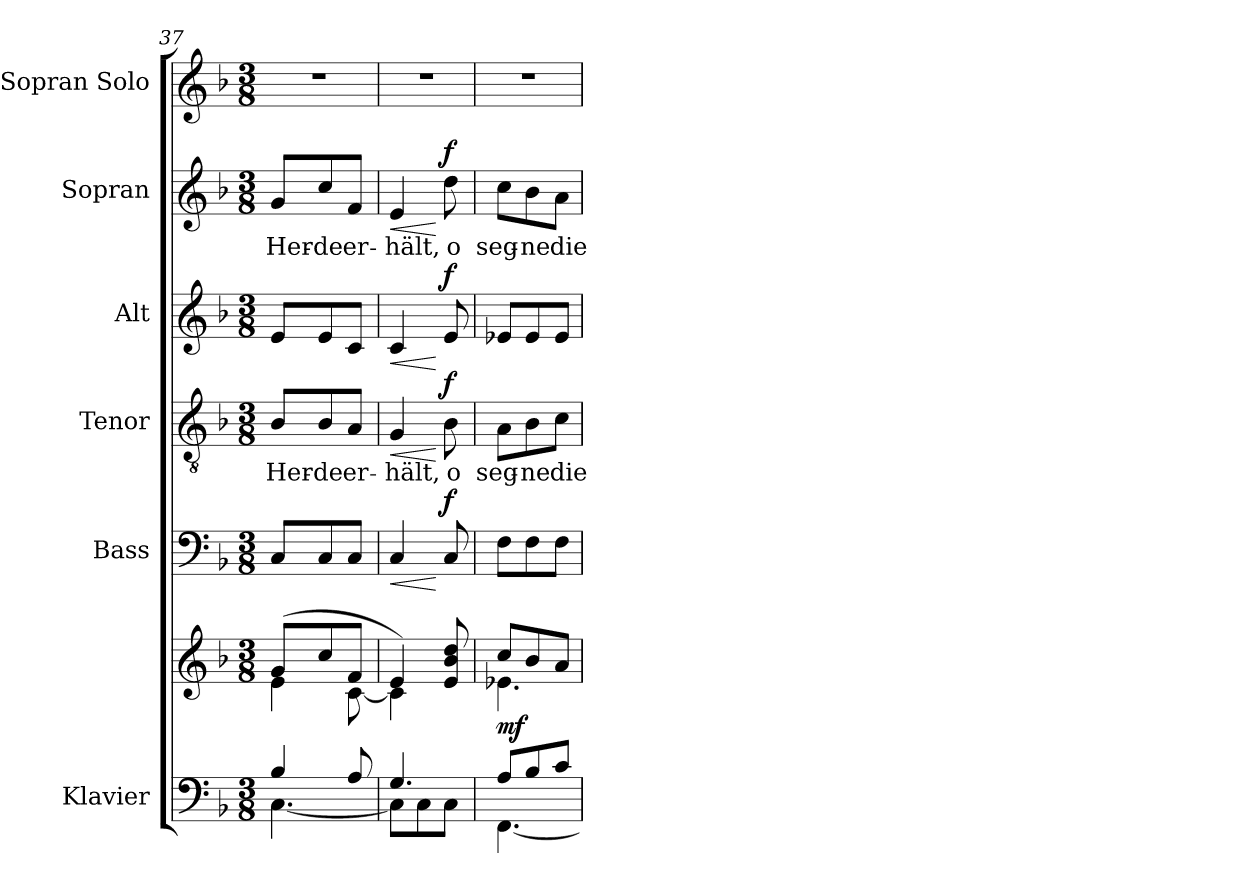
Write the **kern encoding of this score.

**kern	**kern	**dynam	**kern	**dynam	**kern	**text	**dynam	**kern	**dynam	**kern	**text	**dynam	**kern
*part6	*part6	*part6	*part5	*part5	*part4	*part4	*part4	*part3	*part3	*part2	*part2	*part2	*part1
*staff7	*staff6	*staff6/7	*staff5	*staff5	*staff4	*staff4	*staff4	*staff3	*staff3	*staff2	*staff2	*staff2	*staff1
*I"Klavier	*	*	*I"Bass	*	*I"Tenor	*	*	*I"Alt	*	*I"Sopran	*	*	*I"Sopran Solo
*	*	*	*I'B	*	*I'T	*	*	*I'A	*	*I'S	*	*	*
!!LO:PB:g=z
*clefF4	*clefG2	*	*clefF4	*	*clefGv2	*	*	*clefG2	*	*clefG2	*	*	*clefG2
*k[b-]	*k[b-]	*	*k[b-]	*	*k[b-]	*	*	*k[b-]	*	*k[b-]	*	*	*k[b-]
*M3/8	*M3/8	*	*M3/8	*	*M3/8	*	*	*M3/8	*	*M3/8	*	*	*M3/8
=37	=37	=37	=37	=37	=37	=37	=37	=37	=37	=37	=37	=37	=37
*^	*^	*	*	*	*	*	*	*	*	*	*	*	*
!	!	!	!	!	!	!	!	!LO:LY:b	!	!	!	!	!LO:LY:b	!	!
4B-/	[4.C\	(8g/L	4e\	.	8C/L	.	8B-/L	Her-	.	8e/L	.	8g/L	Her-	.	4.r
!	!	!	!	!	!	!	!	!LO:LY:b	!	!	!	!	!LO:LY:b	!	!
.	.	8cc/	.	.	8C/	.	8B-/	-de	.	8e/	.	8cc/	-de	.	.
!	!	!	!	!	!	!	!	!LO:LY:b	!	!	!	!	!LO:LY:b	!	!
8A/	.	8f/J	[8c\	.	8C/J	.	8A/J	er-	.	8c/J	.	8f/J	er-	.	.
=38	=38	=38	=38	=38	=38	=38	=38	=38	=38	=38	=38	=38	=38	=38	=38
!	!	!	!	!	!	!LO:HP:b	!	!LO:LY:b	!LO:HP:b	!	!LO:HP:b	!	!LO:LY:b	!LO:HP:b	!
4.G/	8C\L]	4e/)	4c\]	.	4C/	<	4G/	-hält,	<	4c/	<	4e/	-hält,	<	4.r
.	8C\	.	.	.	.	.	.	.	.	.	.	.	.	.	.
!	!	!	!	!	!	!LO:DY:n=1:a	!	!LO:LY:b	!LO:DY:n=1:a	!	!LO:DY:n=1:a	!	!LO:LY:b	!LO:DY:n=1:a	!
.	8C\J	8e/ 8b-/ 8dd/	8reyy	.	8C/	[ f	8B-\	o	[ f	8e/	[ f	8dd\	o	[ f	.
=39	=39	=39	=39	=39	=39	=39	=39	=39	=39	=39	=39	=39	=39	=39	=39
!	!	!	!	!LO:DY:a=2	!	!	!	!LO:LY:b	!	!	!	!	!LO:LY:b	!	!
8A/L	[4.FF\	8cc/L	4.e-X\	mf	8F\L	.	8A\L	seg-	.	8e-X/L	.	8cc\L	seg-	.	4.r
!	!	!	!	!	!	!	!	!LO:LY:b	!	!	!	!	!LO:LY:b	!	!
8B-/	.	8b-/	.	.	8F\	.	8B-\	-ne	.	8e-/	.	8b-\	-ne	.	.
!	!	!	!	!	!	!	!	!LO:LY:b	!	!	!	!	!LO:LY:b	!	!
8c/J	.	8a/J	.	.	8F\J	.	8c\J	die	.	8e-/J	.	8a\J	die	.	.
*v	*v	*	*	*	*	*	*	*	*	*	*	*	*	*	*
*	*v	*v	*	*	*	*	*	*	*	*	*	*	*	*
=	=	=	=	=	=	=	=	=	=	=	=	=	=
*-	*-	*-	*-	*-	*-	*-	*-	*-	*-	*-	*-	*-	*-
